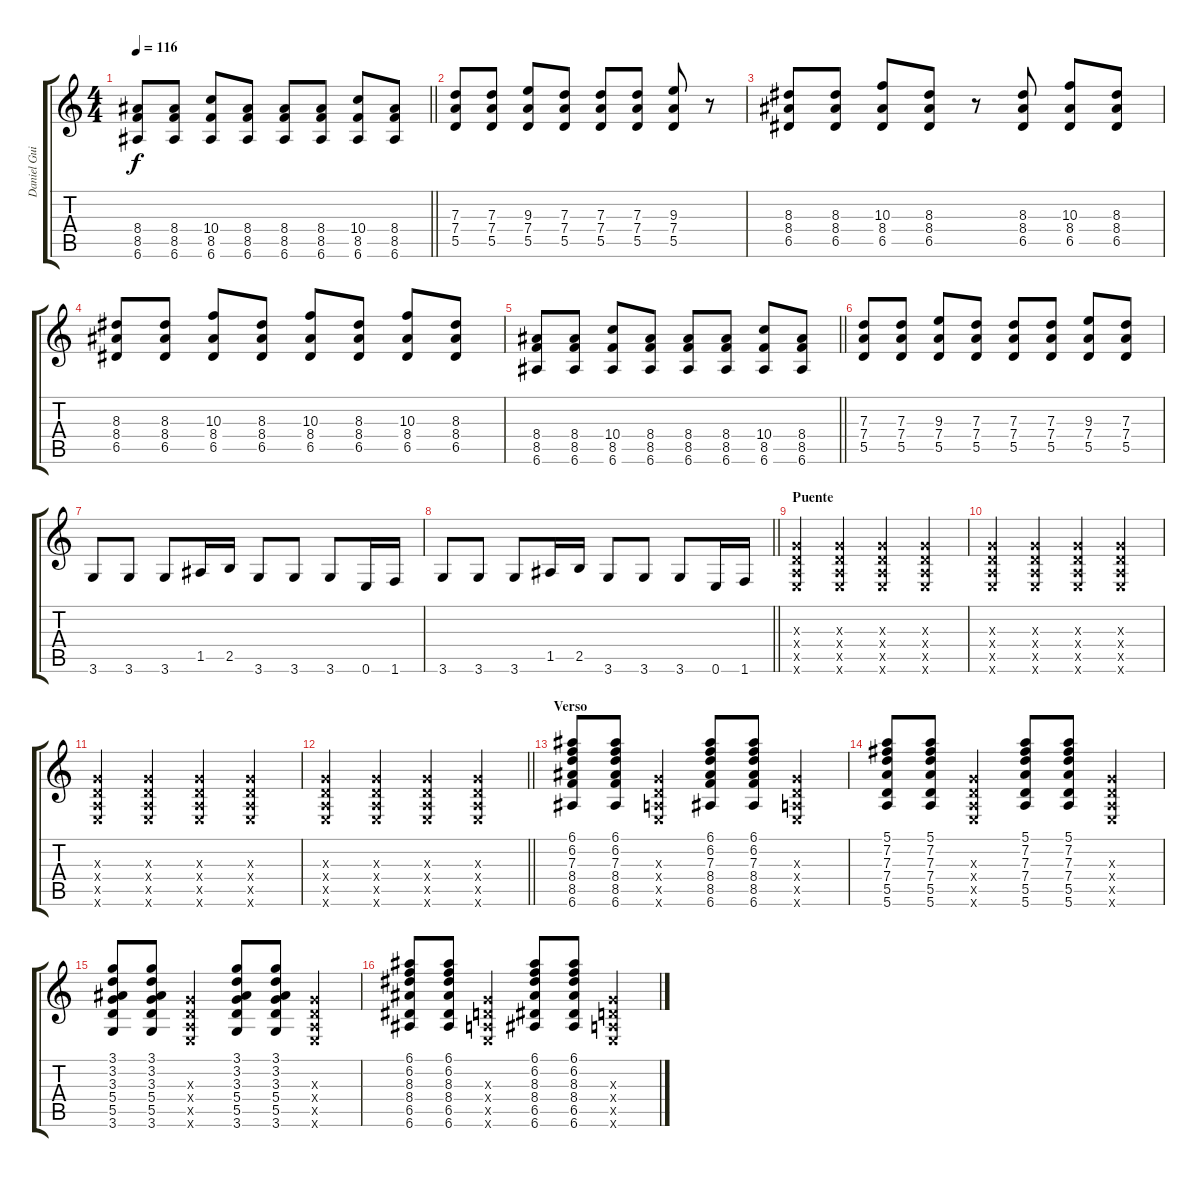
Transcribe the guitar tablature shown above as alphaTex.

\track ("Daniel Guitérrez (Guitarra)" "Daniel Gui") {instrument distortionguitar}
\staff {score tabs}
\tuning (E4 B3 G3 D3 A2 E2) {hide}
\ts (4 4)
\tempo 116
\clef g2
\barLineRight lightlight
\ks c
(8.4 8.5 6.6).8{dy f} (8.4 8.5 6.6).8 (10.4 8.5 6.6).8 (8.4 8.5 6.6).8 (8.4 8.5 6.6).8 (8.4 8.5 6.6).8 (10.4 8.5 6.6).8 (8.4 8.5 6.6).8 |
(7.3 7.4 5.5).8 (7.3 7.4 5.5).8 (9.3 7.4 5.5).8 (7.3 7.4 5.5).8 (7.3 7.4 5.5).8 (7.3 7.4 5.5).8 (9.3 7.4 5.5).8 r.8 |
(8.3 8.4 6.5).8 (8.3 8.4 6.5).8 (10.3 8.4 6.5).8 (8.3 8.4 6.5).8 r.8 (8.3 8.4 6.5).8 (10.3 8.4 6.5).8 (8.3 8.4 6.5).8 |
(8.3 8.4 6.5).8 (8.3 8.4 6.5).8 (10.3 8.4 6.5).8 (8.3 8.4 6.5).8 (10.3 8.4 6.5).8 (8.3 8.4 6.5).8 (10.3 8.4 6.5).8 (8.3 8.4 6.5).8 |
\barLineRight lightlight
(8.4 8.5 6.6).8 (8.4 8.5 6.6).8 (10.4 8.5 6.6).8 (8.4 8.5 6.6).8 (8.4 8.5 6.6).8 (8.4 8.5 6.6).8 (10.4 8.5 6.6).8 (8.4 8.5 6.6).8 |
(7.3 7.4 5.5).8 (7.3 7.4 5.5).8 (9.3 7.4 5.5).8 (7.3 7.4 5.5).8 (7.3 7.4 5.5).8 (7.3 7.4 5.5).8 (9.3 7.4 5.5).8 (7.3 7.4 5.5).8 |
3.6.8 3.6.8 3.6.8 1.5.16 2.5.16 3.6.8 3.6.8 3.6.8 0.6.16 1.6.16 |
\barLineRight lightlight
3.6.8 3.6.8 3.6.8 1.5.16 2.5.16 3.6.8 3.6.8 3.6.8 0.6.16 1.6.16 |
\section ("" "Puente")
(0.3{x} 0.4{x} 0.5{x} 0.6{x}).4 (0.3{x} 0.4{x} 0.5{x} 0.6{x}).4 (0.3{x} 0.4{x} 0.5{x} 0.6{x}).4 (0.3{x} 0.4{x} 0.5{x} 0.6{x}).4 |
(0.3{x} 0.4{x} 0.5{x} 0.6{x}).4 (0.3{x} 0.4{x} 0.5{x} 0.6{x}).4 (0.3{x} 0.4{x} 0.5{x} 0.6{x}).4 (0.3{x} 0.4{x} 0.5{x} 0.6{x}).4 |
(0.3{x} 0.4{x} 0.5{x} 0.6{x}).4 (0.3{x} 0.4{x} 0.5{x} 0.6{x}).4 (0.3{x} 0.4{x} 0.5{x} 0.6{x}).4 (0.3{x} 0.4{x} 0.5{x} 0.6{x}).4 |
\barLineRight lightlight
(0.3{x} 0.4{x} 0.5{x} 0.6{x}).4 (0.3{x} 0.4{x} 0.5{x} 0.6{x}).4 (0.3{x} 0.4{x} 0.5{x} 0.6{x}).4 (0.3{x} 0.4{x} 0.5{x} 0.6{x}).4 |
\section ("" "Verso")
(6.1 6.2 7.3 8.4 8.5 6.6).8{volume 8} (6.1 6.2 7.3 8.4 8.5 6.6).8 (0.3{x} 0.4{x} 0.5{x} 0.6{x}).4 (6.1 6.2 7.3 8.4 8.5 6.6).8 (6.1 6.2 7.3 8.4 8.5 6.6).8 (0.3{x} 0.4{x} 0.5{x} 0.6{x}).4 |
(5.1 7.2 7.3 7.4 5.5 5.6).8 (5.1 7.2 7.3 7.4 5.5 5.6).8 (0.3{x} 0.4{x} 0.5{x} 0.6{x}).4 (5.1 7.2 7.3 7.4 5.5 5.6).8 (5.1 7.2 7.3 7.4 5.5 5.6).8 (0.3{x} 0.4{x} 0.5{x} 0.6{x}).4 |
(3.1 3.2 3.3 5.4 5.5 3.6).8 (3.1 3.2 3.3 5.4 5.5 3.6).8 (0.3{x} 0.4{x} 0.5{x} 0.6{x}).4 (3.1 3.2 3.3 5.4 5.5 3.6).8 (3.1 3.2 3.3 5.4 5.5 3.6).8 (0.3{x} 0.4{x} 0.5{x} 0.6{x}).4 |
(6.1 6.2 8.3 8.4 6.5 6.6).8 (6.1 6.2 8.3 8.4 6.5 6.6).8 (0.3{x} 0.4{x} 0.5{x} 0.6{x}).4 (6.1 6.2 8.3 8.4 6.5 6.6).8 (6.1 6.2 8.3 8.4 6.5 6.6).8 (0.3{x} 0.4{x} 0.5{x} 0.6{x}).4
